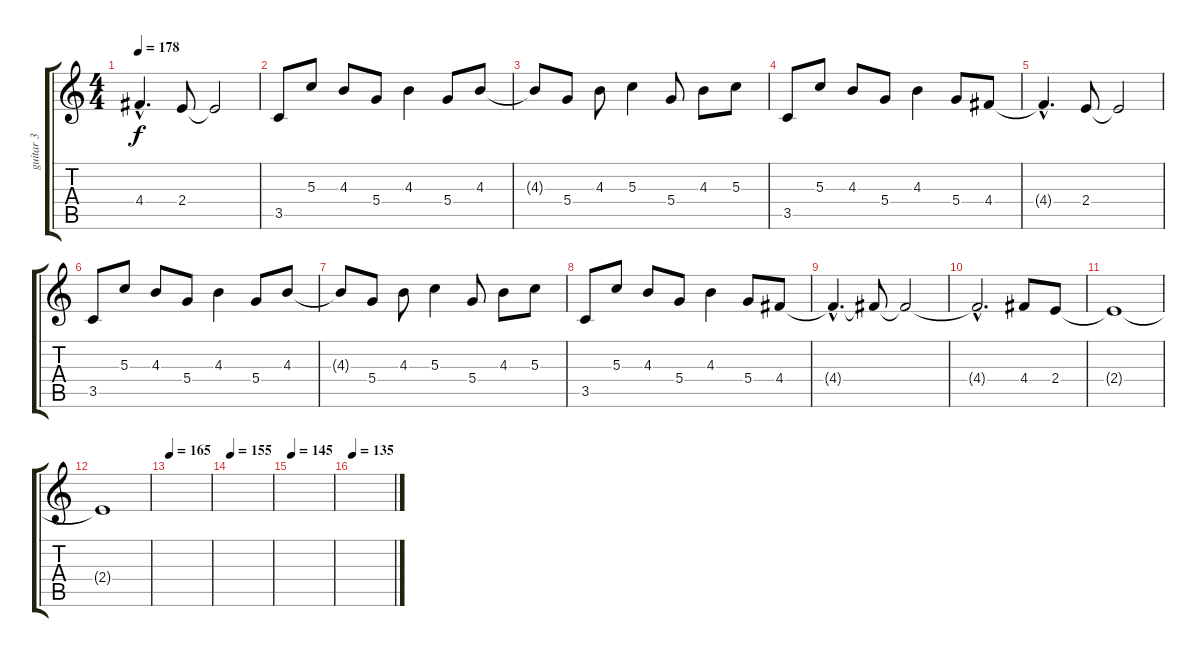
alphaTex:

\track ("guitar 3" "guitar 3") {instrument overdrivenguitar}
\staff {score tabs}
\tuning (E4 B3 G3 D3 A2 E2) {hide}
\ts (4 4)
\tempo 178
\clef g2
\ks aminor
4.4{hac t}.4{d dy f} 2.4.8 2.4{t}.2 |
3.5.8 5.3.8 4.3.8 5.4.8 4.3.4 5.4.8 4.3.8 |
4.3{t}.8 5.4.8 4.3.8 5.3.4 5.4.8 4.3.8 5.3.8 |
3.5.8 5.3.8 4.3.8 5.4.8 4.3.4 5.4.8 4.4.8 |
4.4{hac t}.4{d} 2.4.8 2.4{t}.2 |
3.5.8 5.3.8 4.3.8 5.4.8 4.3.4 5.4.8 4.3.8 |
4.3{t}.8 5.4.8 4.3.8 5.3.4 5.4.8 4.3.8 5.3.8 |
3.5.8 5.3.8 4.3.8 5.4.8 4.3.4 5.4.8 4.4.8 |
4.4{hac t}.4{d} 4.4{t}.8 4.4{t}.2 |
4.4{hac t}.2{d} 4.4.8 2.4.8 |
2.4{t}.1 |
2.4{t}.1 |
\tempo 165
|
\tempo 155
|
\tempo 145
|
\tempo 135
